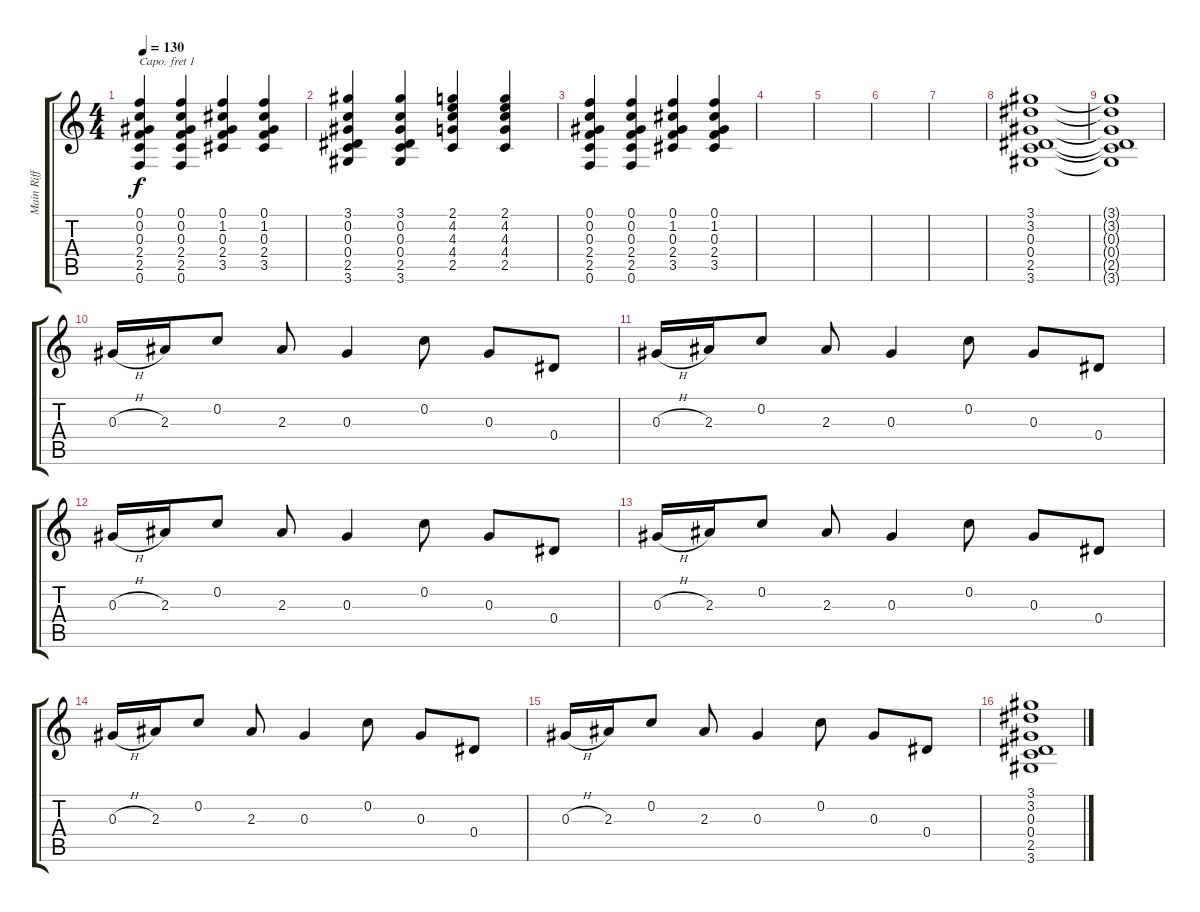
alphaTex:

\track ("Main Riff" "Main Riff") {instrument electricguitarclean}
\staff {score tabs}
\capo 1
\tuning (E4 B3 G3 D3 A2 E2) {hide}
\ts (4 4)
\tempo 130
\clef g2
\ks c
(0.1 0.2 0.3 2.4 2.5 0.6).4{dy f} (0.1 0.2 0.3 2.4 2.5 0.6).4 (0.1 1.2 0.3 2.4 3.5).4 (0.1 1.2 0.3 2.4 3.5).4 |
(3.1 0.2 0.3 0.4 2.5 3.6).4 (3.1 0.2 0.3 0.4 2.5 3.6).4 (2.1 4.2 4.3 4.4 2.5).4 (2.1 4.2 4.3 4.4 2.5).4 |
(0.1 0.2 0.3 2.4 2.5 0.6).4 (0.1 0.2 0.3 2.4 2.5 0.6).4 (0.1 1.2 0.3 2.4 3.5).4 (0.1 1.2 0.3 2.4 3.5).4 |
|
|
|
|
(3.1 3.2 0.3 0.4 2.5 3.6).1 |
(3.1{t} 3.2{t} 0.3{t} 0.4{t} 2.5{t} 3.6{t}).1 |
0.3{h}.16 2.3.16 0.2.8 2.3.8 0.3.4 0.2.8 0.3.8 0.4.8 |
0.3{h}.16 2.3.16 0.2.8 2.3.8 0.3.4 0.2.8 0.3.8 0.4.8 |
0.3{h}.16 2.3.16 0.2.8 2.3.8 0.3.4 0.2.8 0.3.8 0.4.8 |
0.3{h}.16 2.3.16 0.2.8 2.3.8 0.3.4 0.2.8 0.3.8 0.4.8 |
0.3{h}.16 2.3.16 0.2.8 2.3.8 0.3.4 0.2.8 0.3.8 0.4.8 |
0.3{h}.16 2.3.16 0.2.8 2.3.8 0.3.4 0.2.8 0.3.8 0.4.8 |
(3.1 3.2 0.3 0.4 2.5 3.6).1
